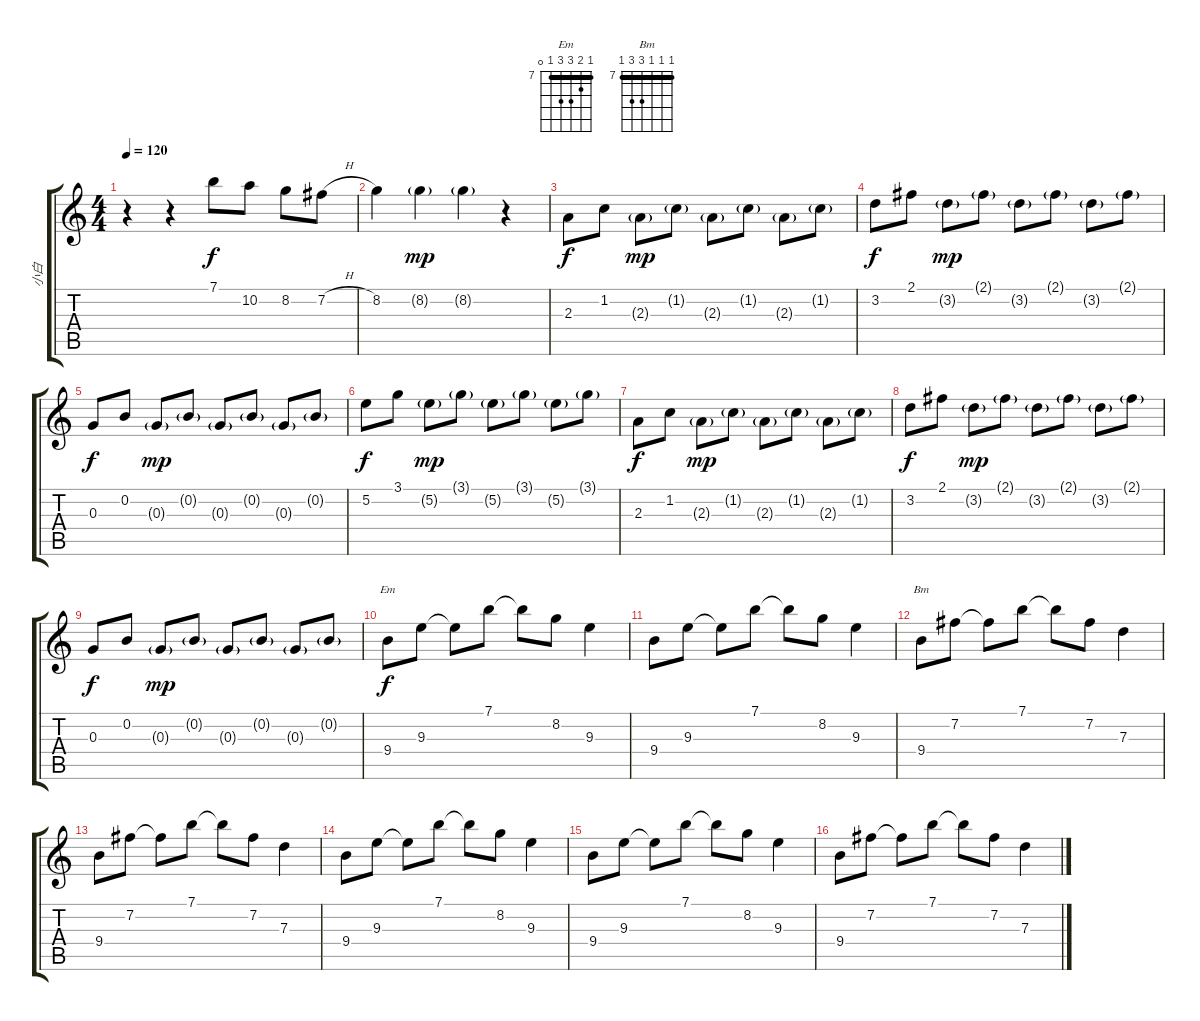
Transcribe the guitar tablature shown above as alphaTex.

\track ("小白" "小白") {instrument distortionguitar}
\staff {score tabs}
\tuning (E4 B3 G3 D3 A2 E2) {hide}
\chord ("Em" 7 8 9 9 7 0) {firstfret 7 barre 7}
\chord ("Bm" 7 7 7 9 9 7) {firstfret 7 barre 7}
\ts (4 4)
\tempo 120
\clef g2
\ks c
r.4{dy f} r.4 7.1.8 10.2.8 8.2.8 7.2{h}.8 |
8.2.4 8.2{g}.4{dy mp volume 13 instrument electricguitarclean} 8.2{g}.4{volume 11} r.4 |
2.3.8{dy f} 1.2.8 2.3{g}.8{dy mp} 1.2{g}.8 2.3{g}.8 1.2{g}.8 2.3{g}.8 1.2{g}.8 |
3.2.8{dy f} 2.1.8 3.2{g}.8{dy mp} 2.1{g}.8 3.2{g}.8 2.1{g}.8 3.2{g}.8 2.1{g}.8 |
0.3.8{dy f} 0.2.8 0.3{g}.8{dy mp} 0.2{g}.8 0.3{g}.8 0.2{g}.8 0.3{g}.8 0.2{g}.8 |
5.2.8{dy f} 3.1.8 5.2{g}.8{dy mp} 3.1{g}.8 5.2{g}.8 3.1{g}.8 5.2{g}.8 3.1{g}.8 |
2.3.8{dy f} 1.2.8 2.3{g}.8{dy mp} 1.2{g}.8 2.3{g}.8 1.2{g}.8 2.3{g}.8 1.2{g}.8 |
3.2.8{dy f} 2.1.8 3.2{g}.8{dy mp} 2.1{g}.8 3.2{g}.8 2.1{g}.8 3.2{g}.8 2.1{g}.8 |
0.3.8{dy f} 0.2.8 0.3{g}.8{dy mp} 0.2{g}.8 0.3{g}.8 0.2{g}.8 0.3{g}.8 0.2{g}.8 |
9.4.8{ch "Em" dy f volume 13 instrument electricguitarmuted} 9.3.8 9.3{t}.8 7.1.8 7.1{t}.8 8.2.8 9.3.4 |
9.4.8 9.3.8 9.3{t}.8 7.1.8 7.1{t}.8 8.2.8 9.3.4 |
9.4.8{ch "Bm"} 7.2.8 7.2{t}.8 7.1.8 7.1{t}.8 7.2.8 7.3.4 |
9.4.8 7.2.8 7.2{t}.8 7.1.8 7.1{t}.8 7.2.8 7.3.4 |
9.4.8 9.3.8 9.3{t}.8 7.1.8 7.1{t}.8 8.2.8 9.3.4 |
9.4.8 9.3.8 9.3{t}.8 7.1.8 7.1{t}.8 8.2.8 9.3.4 |
9.4.8 7.2.8 7.2{t}.8 7.1.8 7.1{t}.8 7.2.8 7.3.4
